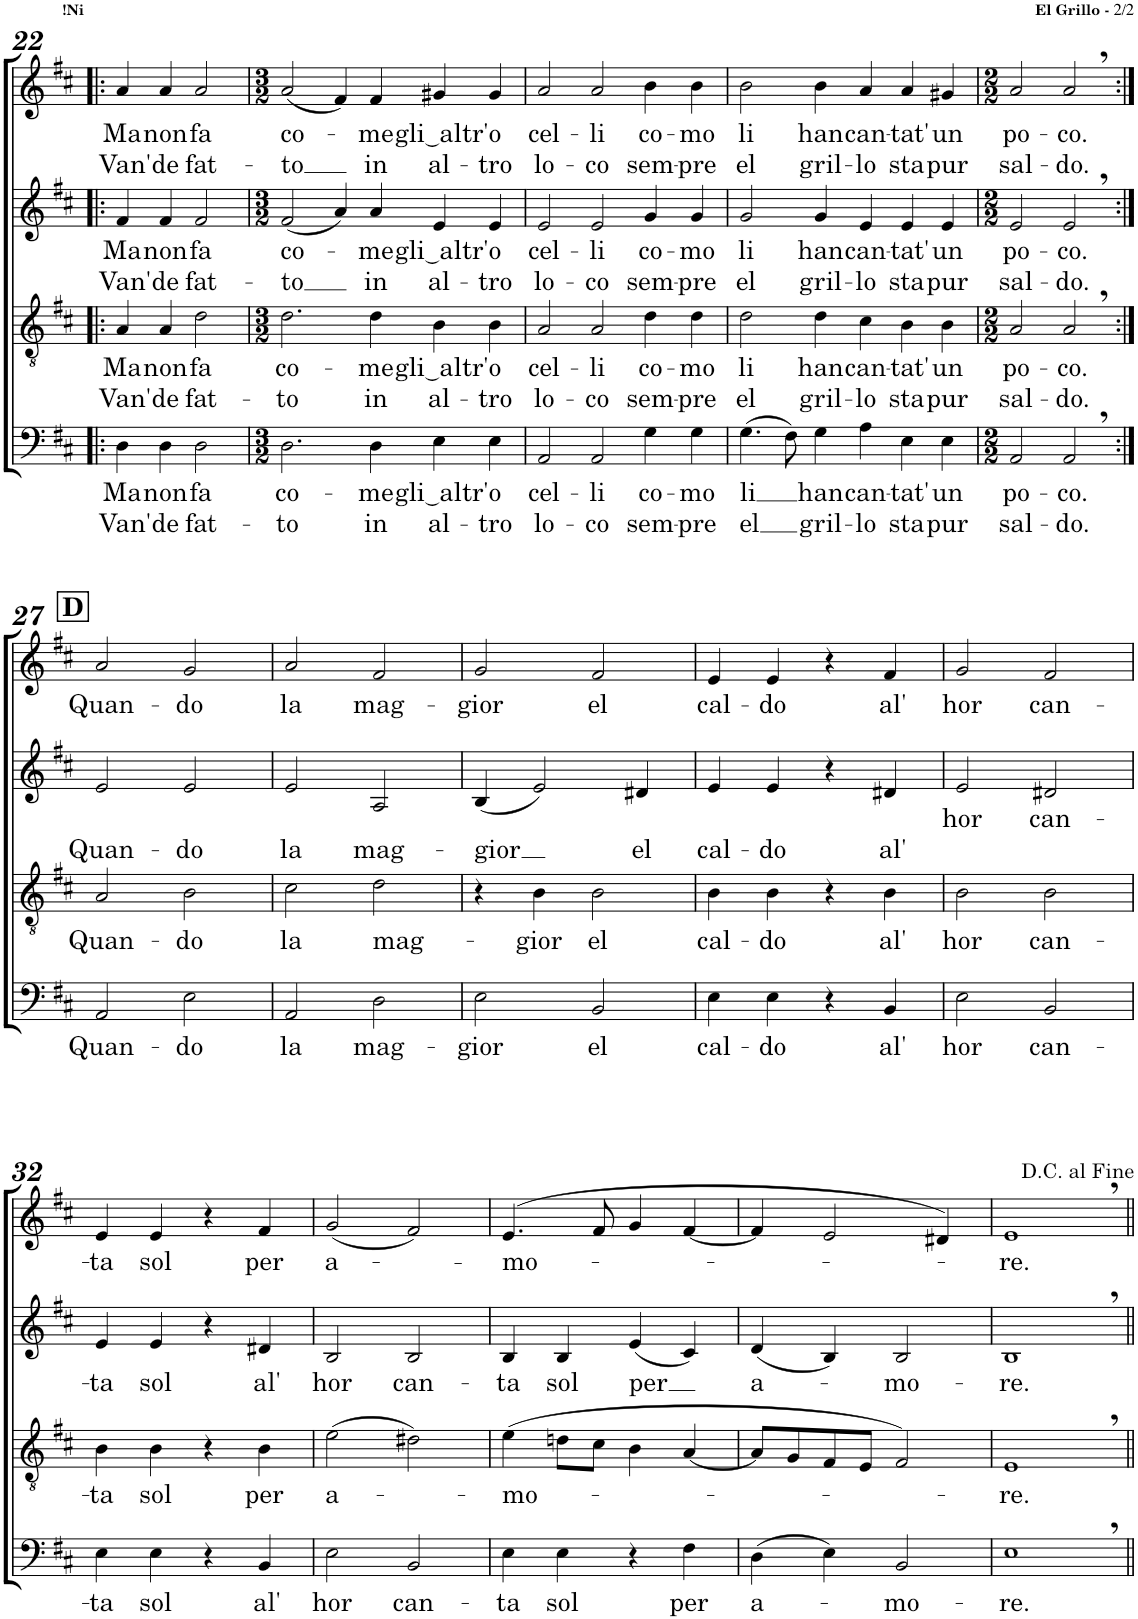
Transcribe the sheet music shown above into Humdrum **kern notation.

**kern	**text	**text	**kern	**text	**text	**kern	**text	**text	**kern	**text	**text
*part4	*part4	*part4	*part3	*part3	*part3	*part2	*part2	*part2	*part1	*part1	*part1
*staff4	*staff4	*staff4	*staff3	*staff3	*staff3	*staff2	*staff2	*staff2	*staff1	*staff1	*staff1
*I"Bass	*	*	*I"Tenor	*	*	*I"Alt	*	*	*I"Sopran	*	*
!!LO:PB:g=z
*clefF4	*	*	*clefGv2	*	*	*clefG2	*	*	*clefG2	*	*
*k[f#c#]	*	*	*k[f#c#]	*	*	*k[f#c#]	*	*	*k[f#c#]	*	*
*M2/2	*	*	*M2/2	*	*	*M2/2	*	*	*M2/2	*	*
=22!|:	=22!|:	=22!|:	=22!|:	=22!|:	=22!|:	=22!|:	=22!|:	=22!|:	=22!|:	=22!|:	=22!|:
!	!LO:LY:b	!LO:LY:b	!	!LO:LY:b	!LO:LY:b	!	!LO:LY:b	!LO:LY:b	!	!LO:LY:b	!LO:LY:b
4D\	Ma	Van'	4A/	Ma	Van'	4f#/	Ma	Van'	4a/	Ma	Van'
!	!LO:LY:b	!LO:LY:b	!	!LO:LY:b	!LO:LY:b	!	!LO:LY:b	!LO:LY:b	!	!LO:LY:b	!LO:LY:b
4D\	non	de	4A/	non	de	4f#/	non	de	4a/	non	de
!	!LO:LY:b	!LO:LY:b	!	!LO:LY:b	!LO:LY:b	!	!LO:LY:b	!LO:LY:b	!	!LO:LY:b	!LO:LY:b
2D\	fa	fat-	2d\	fa	fat-	2f#/	fa	fat-	2a/	fa	fat-
=23	=23	=23	=23	=23	=23	=23	=23	=23	=23	=23	=23
*M3/2	*	*	*M3/2	*	*	*M3/2	*	*	*M3/2	*	*
!	!LO:LY:b	!LO:LY:b	!	!LO:LY:b	!LO:LY:b	!	!LO:LY:b	!LO:LY:b	!	!LO:LY:b	!LO:LY:b
2.D\	co-	to	2.d\	co-	to	(2f#/	co-	to	(2a/	co-	to
.	.	.	.	.	.	4a/)	.	.	4f#/)	.	.
!	!LO:LY:b	!LO:LY:b	!	!LO:LY:b	!LO:LY:b	!	!LO:LY:b	!LO:LY:b	!	!LO:LY:b	!LO:LY:b
4D\	-me	in	4d\	-me	in	4a/	-me	in	4f#/	-me	in
!	!LO:LY:b	!LO:LY:b	!	!LO:LY:b	!LO:LY:b	!	!LO:LY:b	!LO:LY:b	!	!LO:LY:b	!LO:LY:b
4E\	gli ͜ altr'	al-	4B\	gli ͜ altr'	al-	4e/	gli ͜ altr'	al-	4g#X/	gli ͜ altr'	al-
!	!LO:LY:b	!LO:LY:b	!	!LO:LY:b	!LO:LY:b	!	!LO:LY:b	!LO:LY:b	!	!LO:LY:b	!LO:LY:b
4E\	o	tro	4B\	o	tro	4e/	o	tro	4g#/	o	tro
=24	=24	=24	=24	=24	=24	=24	=24	=24	=24	=24	=24
!	!LO:LY:b	!LO:LY:b	!	!LO:LY:b	!LO:LY:b	!	!LO:LY:b	!LO:LY:b	!	!LO:LY:b	!LO:LY:b
2AA/	cel-	lo-	2A/	cel-	lo-	2e/	cel-	lo-	2a/	cel-	lo-
!	!LO:LY:b	!LO:LY:b	!	!LO:LY:b	!LO:LY:b	!	!LO:LY:b	!LO:LY:b	!	!LO:LY:b	!LO:LY:b
2AA/	li	co	2A/	li	co	2e/	li	co	2a/	li	co
!	!LO:LY:b	!LO:LY:b	!	!LO:LY:b	!LO:LY:b	!	!LO:LY:b	!LO:LY:b	!	!LO:LY:b	!LO:LY:b
4G\	co-	sem-	4d\	co-	sem-	4g/	co-	sem-	4b\	co-	sem-
!	!LO:LY:b	!LO:LY:b	!	!LO:LY:b	!LO:LY:b	!	!LO:LY:b	!LO:LY:b	!	!LO:LY:b	!LO:LY:b
4G\	mo	pre	4d\	mo	pre	4g/	mo	pre	4b\	mo	pre
=25	=25	=25	=25	=25	=25	=25	=25	=25	=25	=25	=25
!	!LO:LY:b	!LO:LY:b	!	!LO:LY:b	!LO:LY:b	!	!LO:LY:b	!LO:LY:b	!	!LO:LY:b	!LO:LY:b
(4.G\	li	el	2d\	li	el	2g/	li	el	2b\	li	el
8F#\)	.	.	.	.	.	.	.	.	.	.	.
!	!LO:LY:b	!LO:LY:b	!	!LO:LY:b	!LO:LY:b	!	!LO:LY:b	!LO:LY:b	!	!LO:LY:b	!LO:LY:b
4G\	han	gril-	4d\	han	gril-	4g/	han	gril-	4b\	han	gril-
!	!LO:LY:b	!LO:LY:b	!	!LO:LY:b	!LO:LY:b	!	!LO:LY:b	!LO:LY:b	!	!LO:LY:b	!LO:LY:b
4A\	can-	lo	4c#\	can-	lo	4e/	can-	lo	4a/	can-	lo
!	!LO:LY:b	!LO:LY:b	!	!LO:LY:b	!LO:LY:b	!	!LO:LY:b	!LO:LY:b	!	!LO:LY:b	!LO:LY:b
4E\	tat'	sta	4B\	tat'	sta	4e/	tat'	sta	4a/	tat'	sta
!	!LO:LY:b	!LO:LY:b	!	!LO:LY:b	!LO:LY:b	!	!LO:LY:b	!LO:LY:b	!	!LO:LY:b	!LO:LY:b
4E\	un	pur	4B\	un	pur	4e/	un	pur	4g#X/	un	pur
=26	=26	=26	=26	=26	=26	=26	=26	=26	=26	=26	=26
*M2/2	*	*	*M2/2	*	*	*M2/2	*	*	*M2/2	*	*
!	!LO:LY:b	!LO:LY:b	!	!LO:LY:b	!LO:LY:b	!	!LO:LY:b	!LO:LY:b	!	!LO:LY:b	!LO:LY:b
2AA/	po-	sal-	2A/	po-	sal-	2e/	po-	sal-	2a/	po-	sal-
!	!LO:LY:b	!LO:LY:b	!	!LO:LY:b	!LO:LY:b	!	!LO:LY:b	!LO:LY:b	!	!LO:LY:b	!LO:LY:b
2AA,/	co.	do.	2A,/	co.	do.	2e,/	co.	do.	2a,/	co.	do.
!!LO:LB:g=z
!!LO:REH:place=s1:a:B:cj:fs=14:t=D
=27:|!	=27:|!	=27:|!	=27:|!	=27:|!	=27:|!	=27:|!	=27:|!	=27:|!	=27:|!	=27:|!	=27:|!
!	!LO:LY:b	!	!	!LO:LY:b	!	!	!	!LO:LY:b	!	!LO:LY:b	!
2AA/	Quan-	.	2A/	Quan-	.	2e/	.	Quan-	2a/	Quan-	.
!	!LO:LY:b	!	!	!LO:LY:b	!	!	!	!LO:LY:b	!	!LO:LY:b	!
2E\	do	.	2B\	do	.	2e/	.	do	2g/	do	.
=28	=28	=28	=28	=28	=28	=28	=28	=28	=28	=28	=28
!	!LO:LY:b	!	!	!LO:LY:b	!	!	!	!LO:LY:b	!	!LO:LY:b	!
2AA/	la	.	2c#\	la	.	2e/	.	la	2a/	la	.
!	!LO:LY:b	!	!	!LO:LY:b	!	!	!	!LO:LY:b	!	!LO:LY:b	!
2D\	mag-	.	2d\	mag-	.	2A/	.	mag-	2f#/	mag-	.
=29	=29	=29	=29	=29	=29	=29	=29	=29	=29	=29	=29
!	!LO:LY:b	!	!	!	!	!	!	!LO:LY:b	!	!LO:LY:b	!
2E\	gior	.	4r	.	.	(4B/	.	gior	2g/	gior	.
!	!	!	!	!LO:LY:b	!	!	!	!	!	!	!
.	.	.	4B\	gior	.	2e/)	.	.	.	.	.
!	!LO:LY:b	!	!	!LO:LY:b	!	!	!	!	!	!LO:LY:b	!
2BB/	el	.	2B\	el	.	.	.	.	2f#/	el	.
!	!	!	!	!	!	!	!	!LO:LY:b	!	!	!
.	.	.	.	.	.	4d#X/	.	el	.	.	.
=30	=30	=30	=30	=30	=30	=30	=30	=30	=30	=30	=30
!	!LO:LY:b	!	!	!LO:LY:b	!	!	!	!LO:LY:b	!	!LO:LY:b	!
4E\	cal-	.	4B\	cal-	.	4e/	.	cal-	4e/	cal-	.
!	!LO:LY:b	!	!	!LO:LY:b	!	!	!	!LO:LY:b	!	!LO:LY:b	!
4E\	do	.	4B\	do	.	4e/	.	do	4e/	do	.
4r	.	.	4r	.	.	4r	.	.	4r	.	.
!	!LO:LY:b	!	!	!LO:LY:b	!	!	!	!LO:LY:b	!	!LO:LY:b	!
4BB/	al'	.	4B\	al'	.	4d#X/	.	al'	4f#/	al'	.
=31	=31	=31	=31	=31	=31	=31	=31	=31	=31	=31	=31
!	!LO:LY:b	!	!	!LO:LY:b	!	!	!LO:LY:b	!	!	!LO:LY:b	!
2E\	hor	.	2B\	hor	.	2e/	hor	.	2g/	hor	.
!	!LO:LY:b	!	!	!LO:LY:b	!	!	!LO:LY:b	!	!	!LO:LY:b	!
2BB/	can-	.	2B\	can-	.	2d#X/	can-	.	2f#/	can-	.
!!LO:LB:g=z
=32	=32	=32	=32	=32	=32	=32	=32	=32	=32	=32	=32
!	!LO:LY:b	!	!	!LO:LY:b	!	!	!LO:LY:b	!	!	!LO:LY:b	!
4E\	ta	.	4B\	ta	.	4e/	ta	.	4e/	ta	.
!	!LO:LY:b	!	!	!LO:LY:b	!	!	!LO:LY:b	!	!	!LO:LY:b	!
4E\	sol	.	4B\	sol	.	4e/	sol	.	4e/	sol	.
4r	.	.	4r	.	.	4r	.	.	4r	.	.
!	!LO:LY:b	!	!	!LO:LY:b	!	!	!LO:LY:b	!	!	!LO:LY:b	!
4BB/	al'	.	4B\	per	.	4d#X/	al'	.	4f#/	per	.
=33	=33	=33	=33	=33	=33	=33	=33	=33	=33	=33	=33
!	!LO:LY:b	!	!	!LO:LY:b	!	!	!LO:LY:b	!	!	!LO:LY:b	!
2E\	hor	.	(2e\	a-	.	2B/	hor	.	(2g/	a-	.
!	!LO:LY:b	!	!	!	!	!	!LO:LY:b	!	!	!	!
2BB/	can-	.	2d#X\)	.	.	2B/	can-	.	2f#/)	.	.
=34	=34	=34	=34	=34	=34	=34	=34	=34	=34	=34	=34
!	!LO:LY:b	!	!	!LO:LY:b	!	!	!LO:LY:b	!	!	!LO:LY:b	!
4E\	ta	.	(4e\	-mo-	.	4B/	ta	.	(>4.e/	mo-	.
!	!LO:LY:b	!	!	!	!	!	!LO:LY:b	!	!	!	!
4E\	sol	.	8dn\L	.	.	4B/	sol	.	.	.	.
.	.	.	8c#\J	.	.	.	.	.	8f#/	.	.
!	!	!	!	!	!	!	!LO:LY:b	!	!	!	!
4r	.	.	4B\	.	.	(4e/	per	.	4g/	.	.
!	!LO:LY:b	!	!	!	!	!	!	!	!	!	!
4F#\	per	.	[4A/	.	.	4c#/)	.	.	[4f#/	.	.
=35	=35	=35	=35	=35	=35	=35	=35	=35	=35	=35	=35
!	!LO:LY:b	!	!	!	!	!	!LO:LY:b	!	!	!	!
(4D\	a-	.	8A/L]	.	.	(4d/	a-	.	4f#/]	.	.
.	.	.	8G/	.	.	.	.	.	.	.	.
4E\)	.	.	8F#/	.	.	4B/)	.	.	2e/	.	.
.	.	.	8E/J	.	.	.	.	.	.	.	.
!	!LO:LY:b	!	!	!	!	!	!LO:LY:b	!	!	!	!
2BB/	-mo-	.	2F#/)	.	.	2B/	-mo-	.	.	.	.
.	.	.	.	.	.	.	.	.	4d#X/)	.	.
=36	=36	=36	=36	=36	=36	=36	=36	=36	=36	=36	=36
!	!LO:LY:b	!	!	!LO:LY:b	!	!	!LO:LY:b	!	!	!LO:LY:b	!
1E,	re.	.	1E,	-re.	.	1B,	re.	.	1e,	-re.	.
=||	=||	=||	=||	=||	=||	=||	=||	=||	=||	=||	=||
*-	*-	*-	*-	*-	*-	*-	*-	*-	*-	*-	*-
